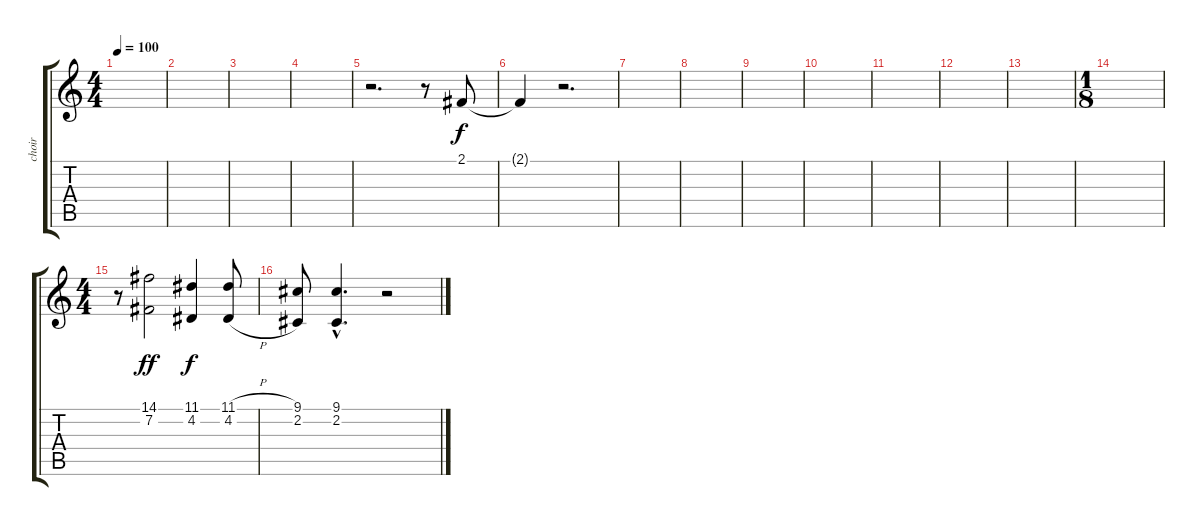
\track ("choir" "choir") {instrument choiraahs}
\staff {score tabs}
\tuning (E4 B3 G3 D3 A2 E2) {hide}
\ts (4 4)
\tempo 100
\clef g2
\ks c
|
|
|
|
r.2{d} r.8 2.1.8 |
2.1{t}.4 r.2{d} |
|
|
|
|
|
|
|
\ts (1 8)
|
\ts (4 4)
r.8 (14.1 7.2).2{dy ff volume 14} (11.1 4.2).4{dy f} (11.1{h} 4.2{h}).8 |
(9.1 2.2).8 (9.1{hac} 2.2{hac}).4{d} r.2
